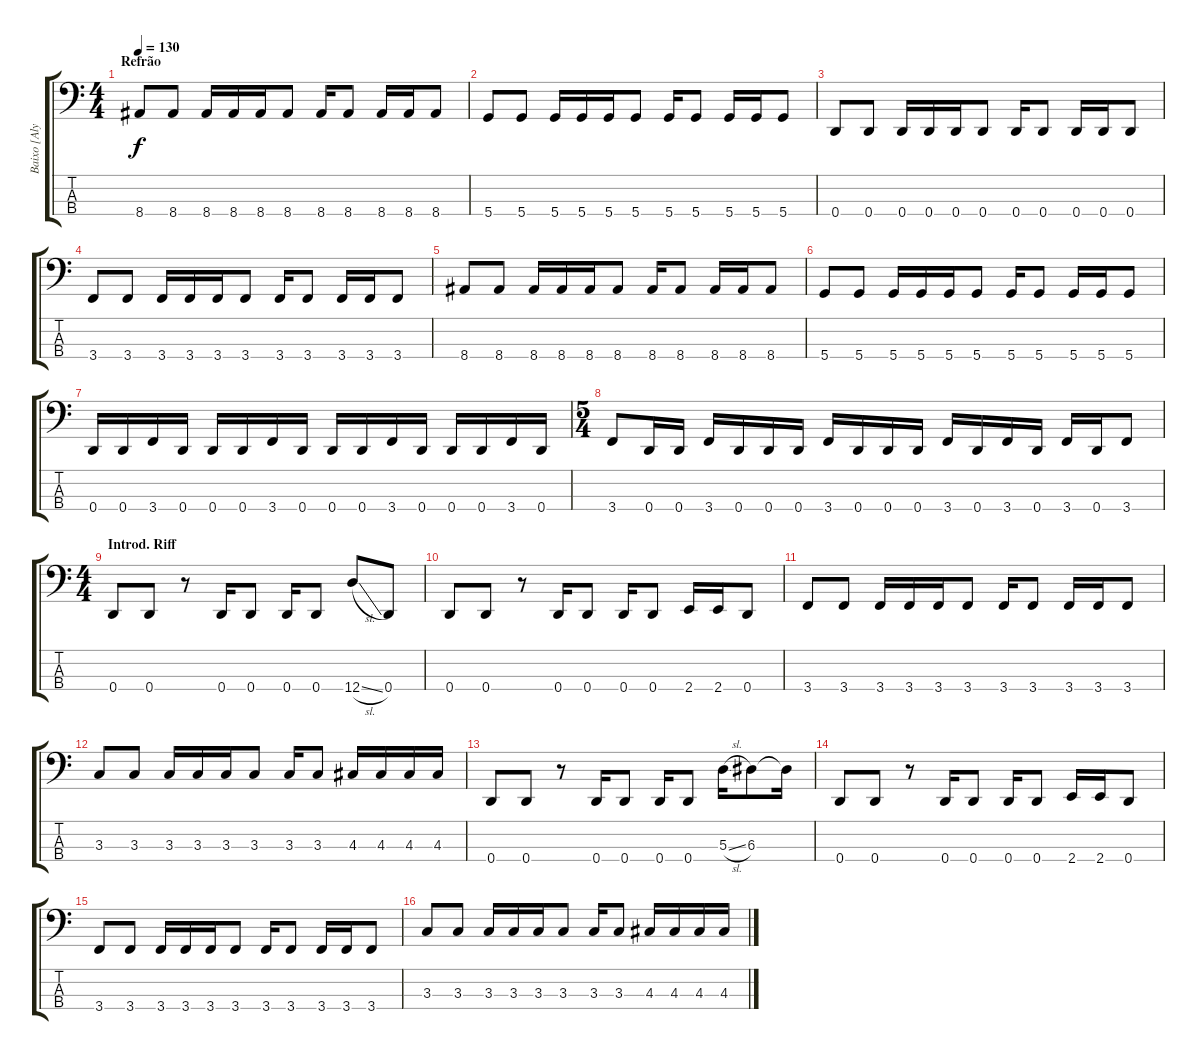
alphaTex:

\track ("Baixo [Alyand]" "Baixo [Aly") {instrument electricbassfinger}
\staff {score tabs}
\tuning (G2 D2 A1 D1) {hide}
\ts (4 4)
\section ("" "Refrão")
\tempo 130
\clef f4
\ks c
8.4.8{dy f} 8.4.8 8.4.16 8.4.16 8.4.16 8.4.8 8.4.16 8.4.8 8.4.16 8.4.16 8.4.8 |
5.4.8 5.4.8 5.4.16 5.4.16 5.4.16 5.4.8 5.4.16 5.4.8 5.4.16 5.4.16 5.4.8 |
0.4.8 0.4.8 0.4.16 0.4.16 0.4.16 0.4.8 0.4.16 0.4.8 0.4.16 0.4.16 0.4.8 |
3.4.8 3.4.8 3.4.16 3.4.16 3.4.16 3.4.8 3.4.16 3.4.8 3.4.16 3.4.16 3.4.8 |
8.4.8 8.4.8 8.4.16 8.4.16 8.4.16 8.4.8 8.4.16 8.4.8 8.4.16 8.4.16 8.4.8 |
5.4.8 5.4.8 5.4.16 5.4.16 5.4.16 5.4.8 5.4.16 5.4.8 5.4.16 5.4.16 5.4.8 |
0.4.16 0.4.16 3.4.16 0.4.16 0.4.16 0.4.16 3.4.16 0.4.16 0.4.16 0.4.16 3.4.16 0.4.16 0.4.16 0.4.16 3.4.16 0.4.16 |
\ts (5 4)
3.4.8 0.4.16 0.4.16 3.4.16 0.4.16 0.4.16 0.4.16 3.4.16 0.4.16 0.4.16 0.4.16 3.4.16 0.4.16 3.4.16 0.4.16 3.4.16 0.4.16 3.4.8 |
\ts (4 4)
\section ("" "Introd. Riff")
0.4.8 0.4.8 r.8 0.4.16 0.4.8 0.4.16 0.4.8 12.4{sl}.8 0.4.8 |
0.4.8 0.4.8 r.8 0.4.16 0.4.8 0.4.16 0.4.8 2.4.16 2.4.16 0.4.8 |
3.4.8 3.4.8 3.4.16 3.4.16 3.4.16 3.4.8 3.4.16 3.4.8 3.4.16 3.4.16 3.4.8 |
3.3.8 3.3.8 3.3.16 3.3.16 3.3.16 3.3.8 3.3.16 3.3.8 4.3.16 4.3.16 4.3.16 4.3.16 |
0.4.8 0.4.8 r.8 0.4.16 0.4.8 0.4.16 0.4.8 5.3{sl}.16 6.3.8 6.3{t}.16 |
0.4.8 0.4.8 r.8 0.4.16 0.4.8 0.4.16 0.4.8 2.4.16 2.4.16 0.4.8 |
3.4.8 3.4.8 3.4.16 3.4.16 3.4.16 3.4.8 3.4.16 3.4.8 3.4.16 3.4.16 3.4.8 |
3.3.8 3.3.8 3.3.16 3.3.16 3.3.16 3.3.8 3.3.16 3.3.8 4.3.16 4.3.16 4.3.16 4.3.16
